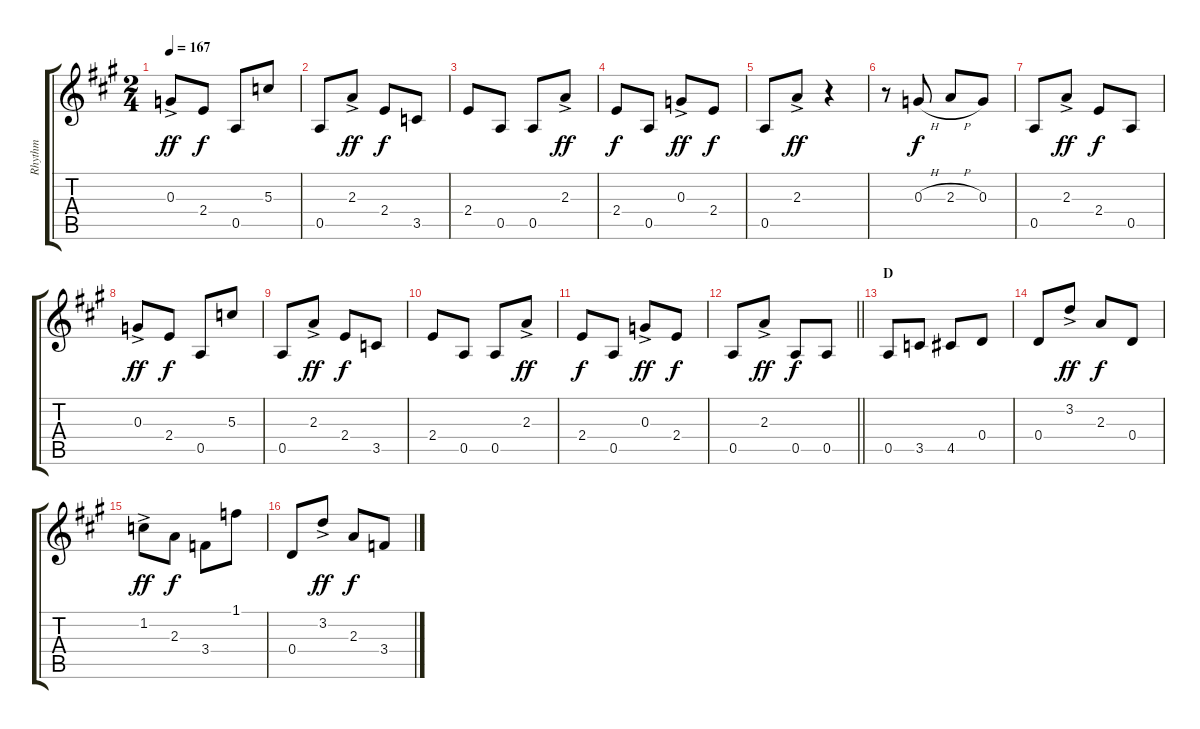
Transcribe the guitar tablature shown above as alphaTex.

\track ("Rhythm" "Rhythm") {instrument electricguitarmuted}
\staff {score tabs}
\tuning (E4 B3 G3 D3 A2 E2) {hide}
\ts (2 4)
\tempo 167
\clef g2
\ks a
0.3{ac}.8{dy ff} 2.4.8{dy f} 0.5.8 5.3.8 |
0.5.8 2.3{ac}.8{dy ff} 2.4.8{dy f} 3.5.8 |
2.4.8 0.5.8 0.5.8 2.3{ac}.8{dy ff} |
2.4.8{dy f} 0.5.8 0.3{ac}.8{dy ff} 2.4.8{dy f} |
0.5.8 2.3{ac}.8{dy ff} r.4 |
r.8 0.3{h}.8{dy f} 2.3{h}.8 0.3.8 |
0.5.8 2.3{ac}.8{dy ff} 2.4.8{dy f} 0.5.8 |
0.3{ac}.8{dy ff} 2.4.8{dy f} 0.5.8 5.3.8 |
0.5.8 2.3{ac}.8{dy ff} 2.4.8{dy f} 3.5.8 |
2.4.8 0.5.8 0.5.8 2.3{ac}.8{dy ff} |
2.4.8{dy f} 0.5.8 0.3{ac}.8{dy ff} 2.4.8{dy f} |
\barLineRight lightlight
0.5.8 2.3{ac}.8{dy ff} 0.5.8{dy f} 0.5.8 |
\section ("" "D")
0.5.8 3.5.8 4.5.8 0.4.8 |
0.4.8 3.2{ac}.8{dy ff} 2.3.8{dy f} 0.4.8 |
1.2{ac}.8{dy ff} 2.3.8{dy f} 3.4.8 1.1.8 |
0.4.8 3.2{ac}.8{dy ff} 2.3.8{dy f} 3.4.8
